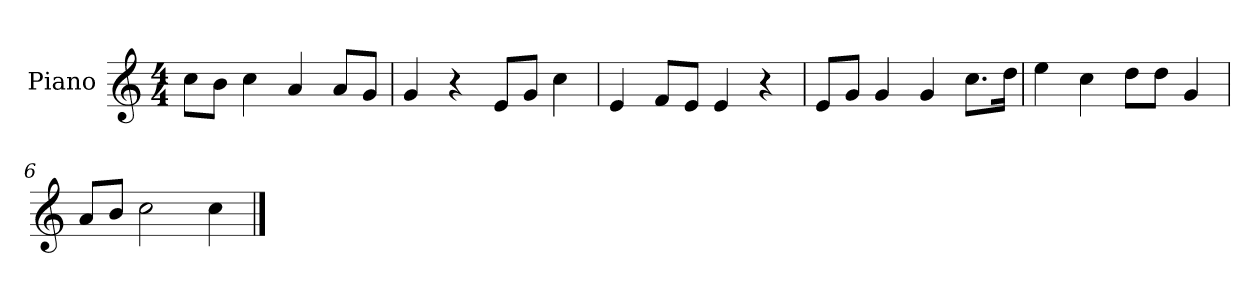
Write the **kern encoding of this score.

**kern
*part1
*staff1
*I"Piano
*I'P-no
*clefG2
*k[]
*M4/4
*MM90
=1
8cc\L
8b\J
4cc\
4a/
8a/L
8g/J
=2
4g/
4r
8e/L
8g/J
4cc\
=3
4e/
8f/L
8e/J
4e/
4r
=4
8e/L
8g/J
4g/
4g/
8.cc\L
16dd\Jk
=5
4ee\
4cc\
8dd\L
8dd\J
4g/
=6
8a/L
8b/J
2cc\
4cc\
==
*-
